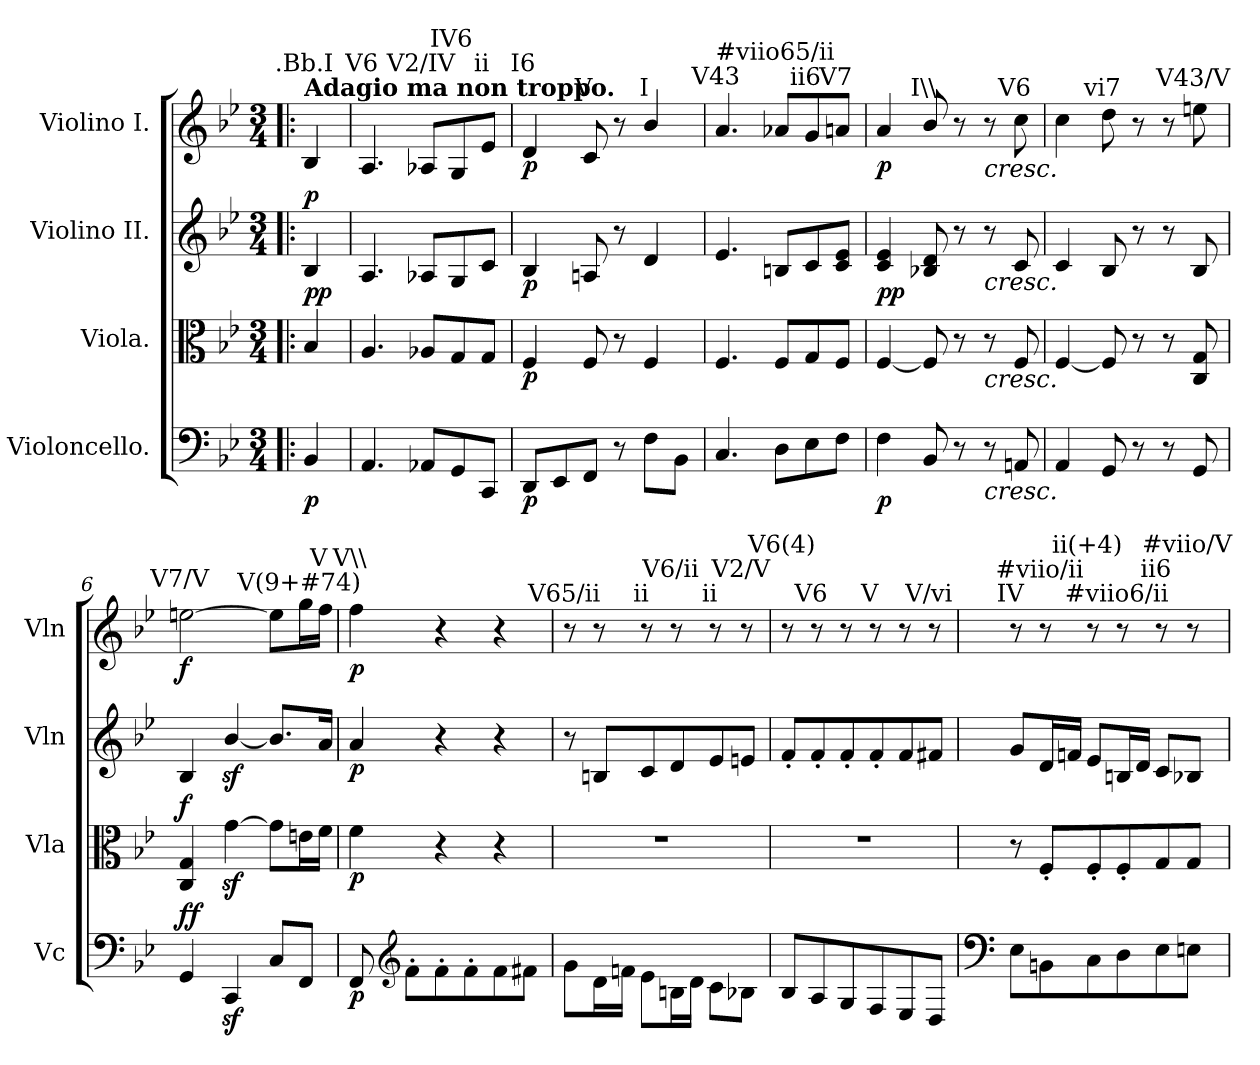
**kern	**dynam	**kern	**dynam	**kern	**dynam	**kern	**dynam
*part4	*part4	*part3	*part3	*part2	*part2	*part1	*part1
*staff4	*staff4	*staff3	*staff3	*staff2	*staff2	*staff1	*staff1
*I"Violoncello.	*	*I"Viola.	*	*I"Violino II.	*	*I"Violino I.	*
*I'Vc	*	*I'Vla	*	*I'Vln	*	*I'Vln	*
*clefF4	*	*clefC3	*	*clefG2	*	*clefG2	*
*k[b-e-]	*	*k[b-e-]	*	*k[b-e-]	*	*k[b-e-]	*
*B-:	*	*B-:	*	*B-:	*	*B-:	*
*M3/4	*	*M3/4	*	*M3/4	*	*M3/4	*
=!|:	=!|:	=!|:	=!|:	=!|:	=!|:	=!|:	=!|:
!	!	!	!	!	!	!LO:TX:a:B:t=Adagio ma non troppo.	!
!	!	!	!	!	!	!LO:TX:a:cj:t=.Bb.I	!
!	!LO:DY:b	!	!LO:DY:b	!	!	!	!
!	!	!	!LO:DY:n=1:a	!	!LO:DY:a	!	!
4BB-/	p	4B-/	p p	4B-/	p	4B-/	.
=1	=1	=1	=1	=1	=1	=1	=1
!	!	!	!	!	!	!LO:TX:a:cj:t=V6	!
4.AA/	.	4.A/	.	4.A/	.	4.A/	.
!	!	!	!	!	!	!LO:TX:a:cj:t=V2/IV	!
8AA-X/L	.	8A-X/L	.	8A-X/L	.	8A-X/L	.
!	!	!	!	!	!	!LO:TX:a:cj:t=IV6	!
8GG/	.	8G/	.	8G/	.	8G/	.
!	!	!	!	!	!	!LO:TX:a:cj:t=ii	!
8CC/J	.	8G/J	.	8c/J	.	8e-/J	.
=2	=2	=2	=2	=2	=2	=2	=2
!	!	!	!	!	!	!LO:TX:a:cj:t=I6	!
!	!LO:DY:b	!	!LO:DY:b	!	!LO:DY:b	!	!LO:DY:b
8DD/L	p	4F/	p	4B-/	p	4d/	p
8EE-/	.	.	.	.	.	.	.
!	!	!	!	!	!	!LO:TX:a:cj:t=V	!
8FF/J	.	8F/	.	8An/	.	8c/	.
8r	.	8r	.	8r	.	8r	.
!	!	!	!	!	!	!LO:TX:a:cj:t=I	!
8F\L	.	4F/	.	4d/	.	4b-/	.
8BB-\J	.	.	.	.	.	.	.
=3	=3	=3	=3	=3	=3	=3	=3
!	!	!	!	!	!	!LO:TX:a:cj:t=V43	!
4.C/	.	4.F/	.	4.e-/	.	4.a/	.
!	!	!	!	!	!	!LO:TX:a:cj:t=#viio65/ii	!
8D\L	.	8F/L	.	8Bn/L	.	8a-X/L	.
!	!	!	!	!	!	!LO:TX:a:cj:t=ii6	!
8E-\	.	8G/	.	8c/	.	8g/	.
!	!	!	!	!	!	!LO:TX:a:cj:t=V7	!
8F\J	.	8F/J	.	8c/ 8e-/J	.	8an/J	.
=4	=4	=4	=4	=4	=4	=4	=4
!	!LO:DY:b	!	!LO:DY:b	!	!	!	!
!	!	!	!LO:DY:n=1:a	!	!	!	!LO:DY:b
4F\	p	[4F/	p p	4c/ 4e-/	.	4a/	p
!	!	!	!	!	!	!LO:TX:a:cj:t=I\\	!
8BB-/	.	8F/]	.	8B-X/ 8d/	.	8b-/	.
8r	.	8r	.	8r	.	8r	.
!	!	!	!	!	!	!LO:TX:b:i:t=cresc.	!
!	!	!	!	!LO:TX:b:i:t=cresc.	!	!	!
!	!	!LO:TX:b:i:t=cresc.	!	!	!	!	!
!LO:TX:b:i:t=cresc.	!	!	!	!	!	!	!
8r	.	8r	.	8r	.	8r	.
!	!	!	!	!	!	!LO:TX:a:cj:t=V6	!
8AAn/	.	8F/	.	8c/	.	8cc\	.
!!LO:LB:g=z
=5	=5	=5	=5	=5	=5	=5	=5
4AA/	.	[4F/	.	4c/	.	4cc\	.
!	!	!	!	!	!	!LO:TX:a:cj:t=vi7	!
8GG/	.	8F/]	.	8B-/	.	8dd\	.
8r	.	8r	.	8r	.	8r	.
8r	.	8r	.	8r	.	8r	.
!	!	!	!	!	!	!LO:TX:a:cj:t=V43/V	!
8GG/	.	8C/ 8G/	.	8B-/	.	8een\	.
=6	=6	=6	=6	=6	=6	=6	=6
!	!	!	!	!	!	!LO:TX:a:cj:t=V7/V	!
!	!LO:DY:b	!	!	!	!	!	!
!	!LO:DY:n=1:a	!	!LO:DY:a	!	!	!	!LO:DY:b
4GG/	f f	4C/ 4G/	f	4B-/	.	[2een\	f
4CCz</	.	[4gz<\	.	[4b-z</	.	.	.
8C/L	.	8g\L]	.	8.b-/L]	.	8ee\L]	.
!	!	!	!	!	!	!LO:TX:a:cj:t=V(9+#74)	!
8FF/J	.	16en\L	.	.	.	16gg\L	.
!	!	!	!	!	!	!LO:TX:a:cj:t=V	!
.	.	16f\JJ	.	16a/Jk	.	16ff\JJ	.
!!LO:LB:g=z
=7	=7	=7	=7	=7	=7	=7	=7
!	!	!	!	!	!	!LO:TX:a:cj:t=V\\	!
!	!LO:DY:b	!	!LO:DY:b	!	!LO:DY:b	!	!LO:DY:b
8FF/	p	4f\	p	4a/	p	4ff\	p
*clefG2	*	*	*	*	*	*	*
8f'<\L	.	.	.	.	.	.	.
8f'>\	.	4r	.	4r	.	4r	.
8f'>\	.	.	.	.	.	.	.
8f\	.	4r	.	4r	.	4r	.
8f#X\J	.	.	.	.	.	.	.
=8	=8	=8	=8	=8	=8	=8	=8
!	!	!	!	!	!	!LO:TX:a:cj:t=V65/ii	!
8g\L	.	2.r	.	8r	.	8r	.
16d\L	.	.	.	8Bn/L	.	8r	.
16fn\JJ	.	.	.	.	.	.	.
!	!	!	!	!	!	!LO:TX:a:cj:t=ii	!
8e-\L	.	.	.	8c/	.	8r	.
!	!	!	!	!	!	!LO:TX:a:cj:t=V6/ii	!
16Bn\L	.	.	.	8d/	.	8r	.
16d\JJ	.	.	.	.	.	.	.
!	!	!	!	!	!	!LO:TX:a:cj:t=ii	!
8c\L	.	.	.	8e-/	.	8r	.
!	!	!	!	!	!	!LO:TX:a:cj:t=V2/V	!
8B-X\J	.	.	.	8en/J	.	8r	.
=9	=9	=9	=9	=9	=9	=9	=9
!	!	!	!	!	!	!LO:TX:a:cj:t=V6(4)	!
8B-/L	.	2.r	.	8f'</L	.	8r	.
!	!	!	!	!	!	!LO:TX:a:cj:t=V6	!
8A/	.	.	.	8f'</	.	8r	.
8G/	.	.	.	8f'</	.	8r	.
!	!	!	!	!	!	!LO:TX:a:cj:t=V	!
8F/	.	.	.	8f'</	.	8r	.
8E-/	.	.	.	8f/	.	8r	.
!	!	!	!	!	!	!LO:TX:a:cj:t=V/vi	!
8D/J	.	.	.	8f#X/J	.	8r	.
=10	=10	=10	=10	=10	=10	=10	=10
*clefF4	*	*	*	*	*	*	*
!	!	!	!	!	!	!LO:TX:a:cj:t=IV	!
8E-\L	.	8r	.	8g/L	.	8r	.
!	!	!	!	!	!	!LO:TX:a:cj:t=#viio/ii	!
8BBn\	.	8F'</L	.	16d/L	.	8r	.
.	.	.	.	16fn/JJ	.	.	.
!	!	!	!	!	!	!LO:TX:a:cj:t=ii(+4)	!
8C\	.	8F'</	.	8e-/L	.	8r	.
!	!	!	!	!	!	!LO:TX:a:cj:t=#viio6/ii	!
8D\	.	8F'</	.	16Bn/L	.	8r	.
.	.	.	.	16d/JJ	.	.	.
!	!	!	!	!	!	!LO:TX:a:cj:t=ii6	!
8E-\	.	8G/	.	8c/L	.	8r	.
!	!	!	!	!	!	!LO:TX:a:cj:t=#viio/V	!
8En\J	.	8G/J	.	8B-X/J	.	8r	.
=	=	=	=	=	=	=	=
*-	*-	*-	*-	*-	*-	*-	*-
